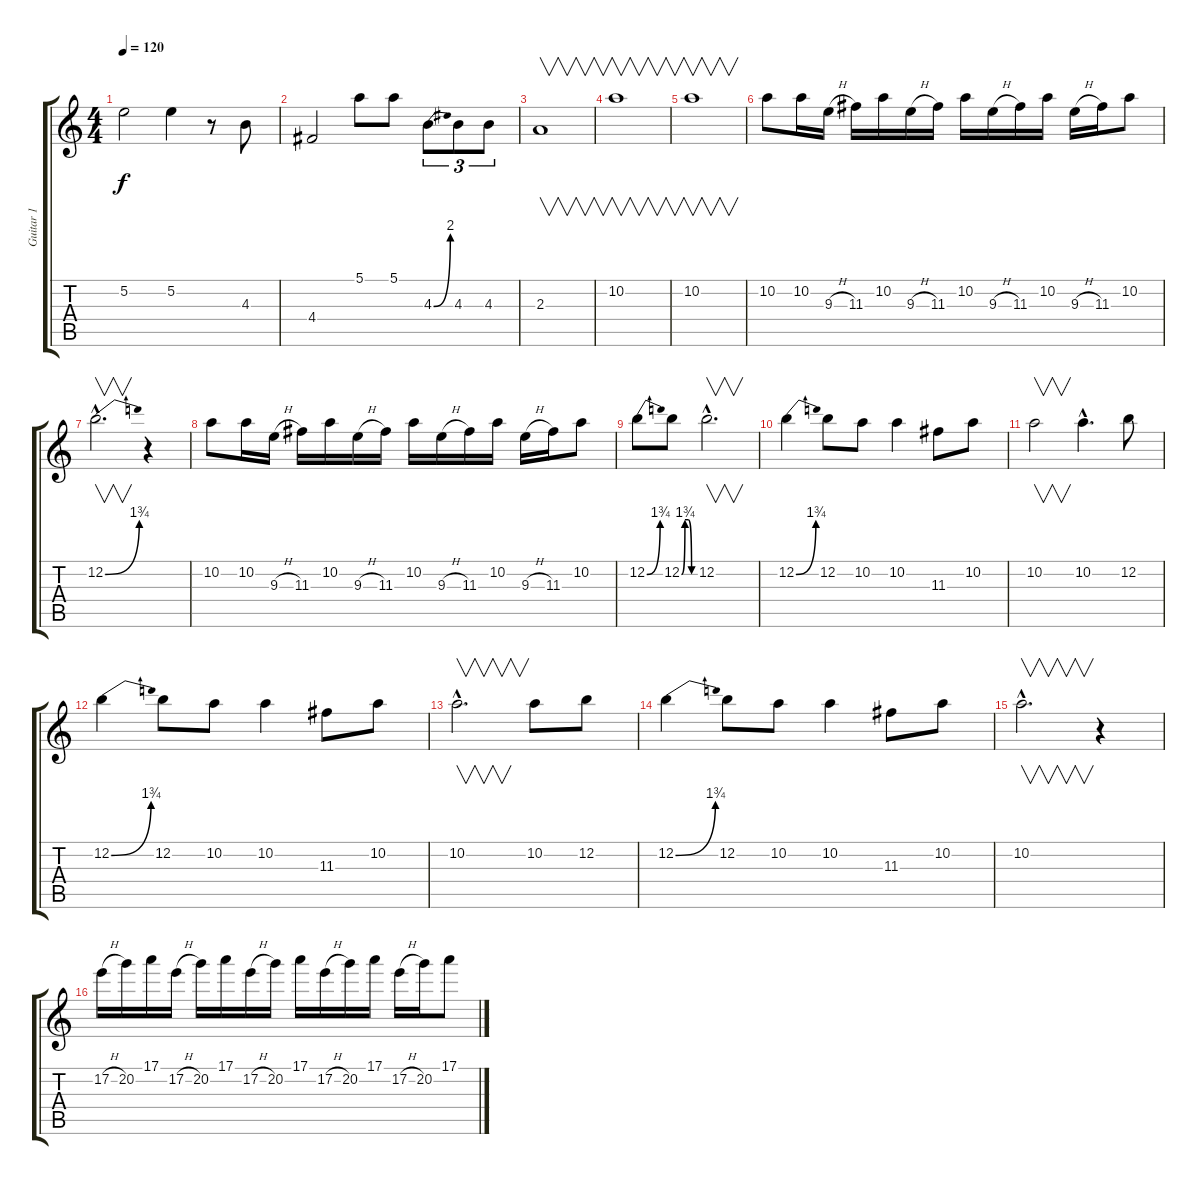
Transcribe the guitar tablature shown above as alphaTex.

\track ("Guitar 1" "Guitar 1") {instrument distortionguitar}
\staff {score tabs}
\tuning (E4 B3 G3 D3 A2 E2) {hide}
\ts (4 4)
\tempo 120
\clef g2
\ks c
5.2.2{dy f} 5.2.4 r.8 4.3.8 |
4.4.2 5.1.8 5.1.8 4.3{be (bend 0 0 60 8)}.8{tu (3 2)} 4.3.8{tu (3 2)} 4.3.8{tu (3 2)} |
2.3.1{v} |
10.2.1{v} |
10.2.1{v} |
10.2.8 10.2.16 9.3{h}.16 11.3.16 10.2.16 9.3{h}.16 11.3.16 10.2.16 9.3{h}.16 11.3.16 10.2.16 9.3{h}.16 11.3.16 10.2.8 |
12.2{be (bend 0 0 60 7) hac}.2{v d} r.4 |
10.2.8 10.2.16 9.3{h}.16 11.3.16 10.2.16 9.3{h}.16 11.3.16 10.2.16 9.3{h}.16 11.3.16 10.2.16 9.3{h}.16 11.3.16 10.2.8 |
12.2{be (bend 0 0 60 7)}.8 12.2{be (custom 0 0 15 7 30 7 45 0 60 0)}.8 12.2{hac}.2{v d} |
12.2{be (bend 0 0 60 7)}.4 12.2.8 10.2.8 10.2.4 11.3.8 10.2.8 |
10.2.2{v} 10.2{hac}.4{d} 12.2.8 |
12.2{be (bend 0 0 60 7)}.4 12.2.8 10.2.8 10.2.4 11.3.8 10.2.8 |
10.2{hac}.2{v d} 10.2.8 12.2.8 |
12.2{be (bend 0 0 60 7)}.4 12.2.8 10.2.8 10.2.4 11.3.8 10.2.8 |
10.2{hac}.2{v d} r.4 |
17.2{h}.16 20.2.16 17.1.16 17.2{h}.16 20.2.16 17.1.16 17.2{h}.16 20.2.16 17.1.16 17.2{h}.16 20.2.16 17.1.16 17.2{h}.16 20.2.16 17.1.8
